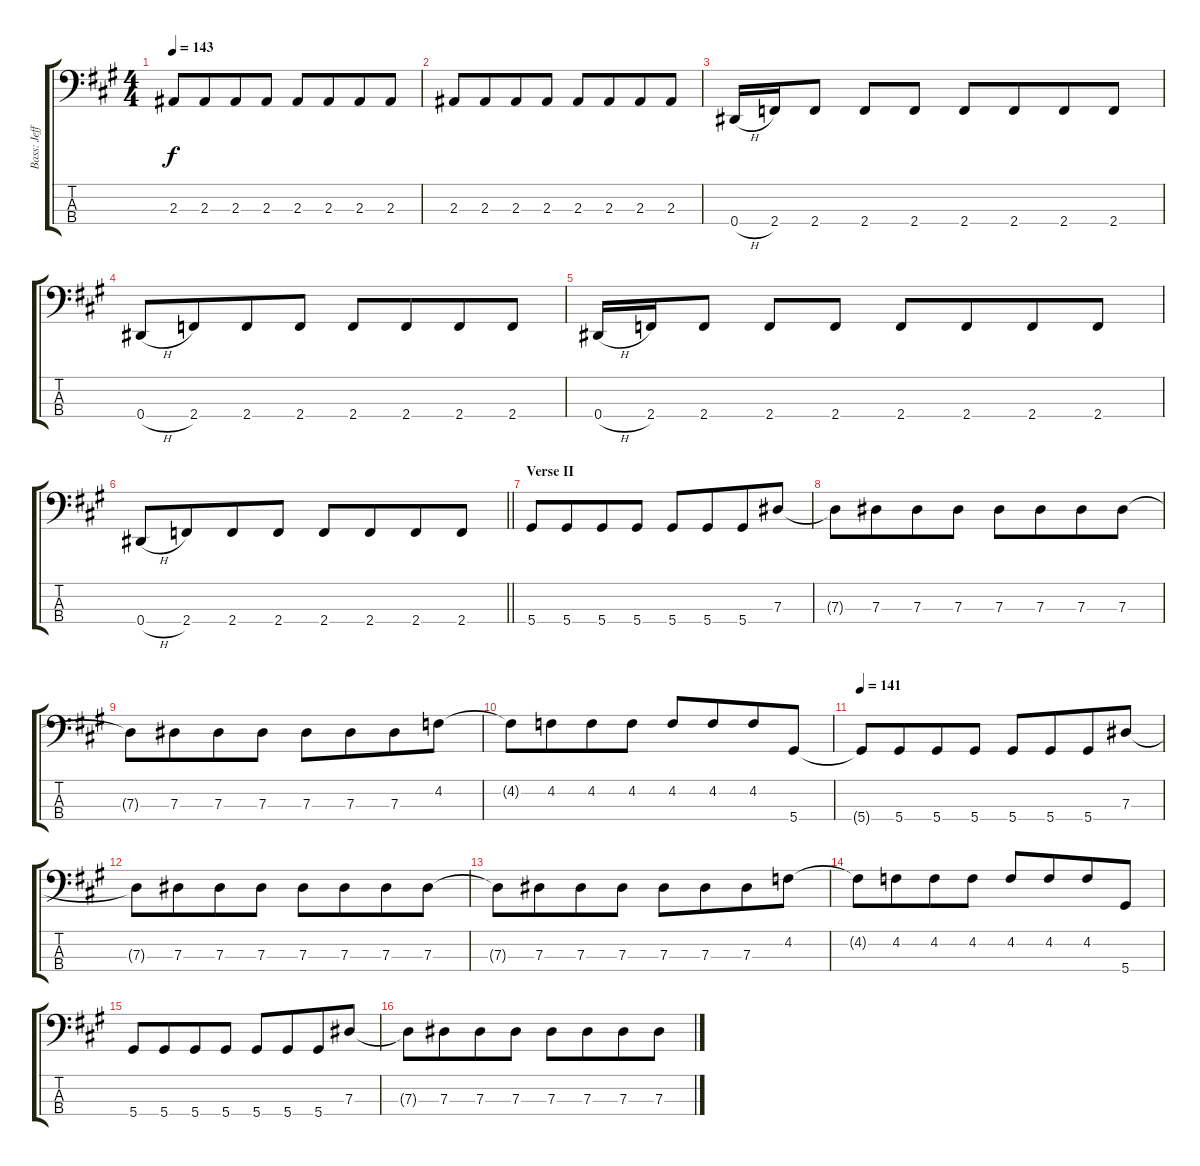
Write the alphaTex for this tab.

\track ("Bass: Jeff" "Bass: Jeff") {instrument electricbassfinger}
\staff {score tabs}
\tuning (Gb2 Db2 Ab1 Eb1) {hide}
\ts (4 4)
\tempo 143
\clef f4
\ks a
2.3.8{dy f} 2.3.8{beam merge} 2.3.8 2.3.8 2.3.8 2.3.8{beam merge} 2.3.8 2.3.8 |
2.3.8 2.3.8{beam merge} 2.3.8 2.3.8 2.3.8 2.3.8{beam merge} 2.3.8 2.3.8 |
0.4{h}.16 2.4.16 2.4.8 2.4.8 2.4.8 2.4.8 2.4.8{beam merge} 2.4.8 2.4.8 |
0.4{h}.8 2.4.8{beam merge} 2.4.8 2.4.8 2.4.8 2.4.8{beam merge} 2.4.8 2.4.8 |
0.4{h}.16 2.4.16 2.4.8 2.4.8 2.4.8 2.4.8 2.4.8{beam merge} 2.4.8 2.4.8 |
\barLineRight lightlight
0.4{h}.8 2.4.8{beam merge} 2.4.8 2.4.8 2.4.8 2.4.8{beam merge} 2.4.8 2.4.8 |
\section ("" "Verse II")
5.4.8 5.4.8{beam merge} 5.4.8 5.4.8 5.4.8 5.4.8{beam merge} 5.4.8 7.3.8 |
7.3{t}.8 7.3.8{beam merge} 7.3.8 7.3.8 7.3.8 7.3.8{beam merge} 7.3.8 7.3.8 |
7.3{t}.8 7.3.8{beam merge} 7.3.8 7.3.8 7.3.8 7.3.8{beam merge} 7.3.8 4.2.8 |
4.2{t}.8 4.2.8{beam merge} 4.2.8 4.2.8 4.2.8 4.2.8{beam merge} 4.2.8 5.4.8 |
\tempo 141
5.4{t}.8 5.4.8{beam merge} 5.4.8 5.4.8 5.4.8 5.4.8{beam merge} 5.4.8 7.3.8 |
7.3{t}.8 7.3.8{beam merge} 7.3.8 7.3.8 7.3.8 7.3.8{beam merge} 7.3.8 7.3.8 |
7.3{t}.8 7.3.8{beam merge} 7.3.8 7.3.8 7.3.8 7.3.8{beam merge} 7.3.8 4.2.8 |
4.2{t}.8 4.2.8{beam merge} 4.2.8 4.2.8 4.2.8 4.2.8{beam merge} 4.2.8 5.4.8 |
5.4.8 5.4.8{beam merge} 5.4.8 5.4.8 5.4.8 5.4.8{beam merge} 5.4.8 7.3.8 |
7.3{t}.8 7.3.8{beam merge} 7.3.8 7.3.8 7.3.8 7.3.8{beam merge} 7.3.8 7.3.8
